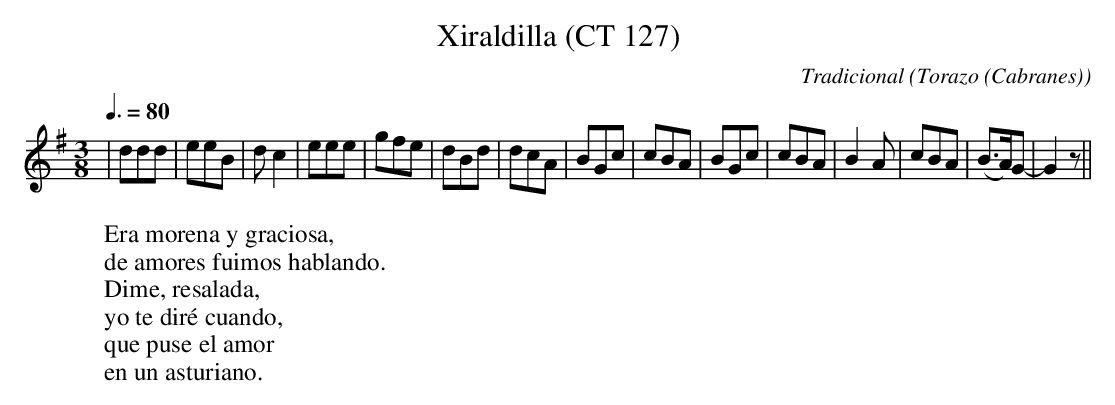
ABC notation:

X:1
T:Xiraldilla (CT 127)
C:Tradicional
O:Torazo (Cabranes)
M:3/8
L:1/8
Q:3/8=80
W:Era morena y graciosa,
W:de amores fuimos hablando.
W:Dime, resalada,
W:yo te diré cuando,
W:que puse el amor
W:en un asturiano.
K:G
|ddd|eeB|d c2|eee|gfe|dBd|dcA|BGc|cBA|BGc|cBA|B2 A|cBA|(B>A)G-|G2 z||
